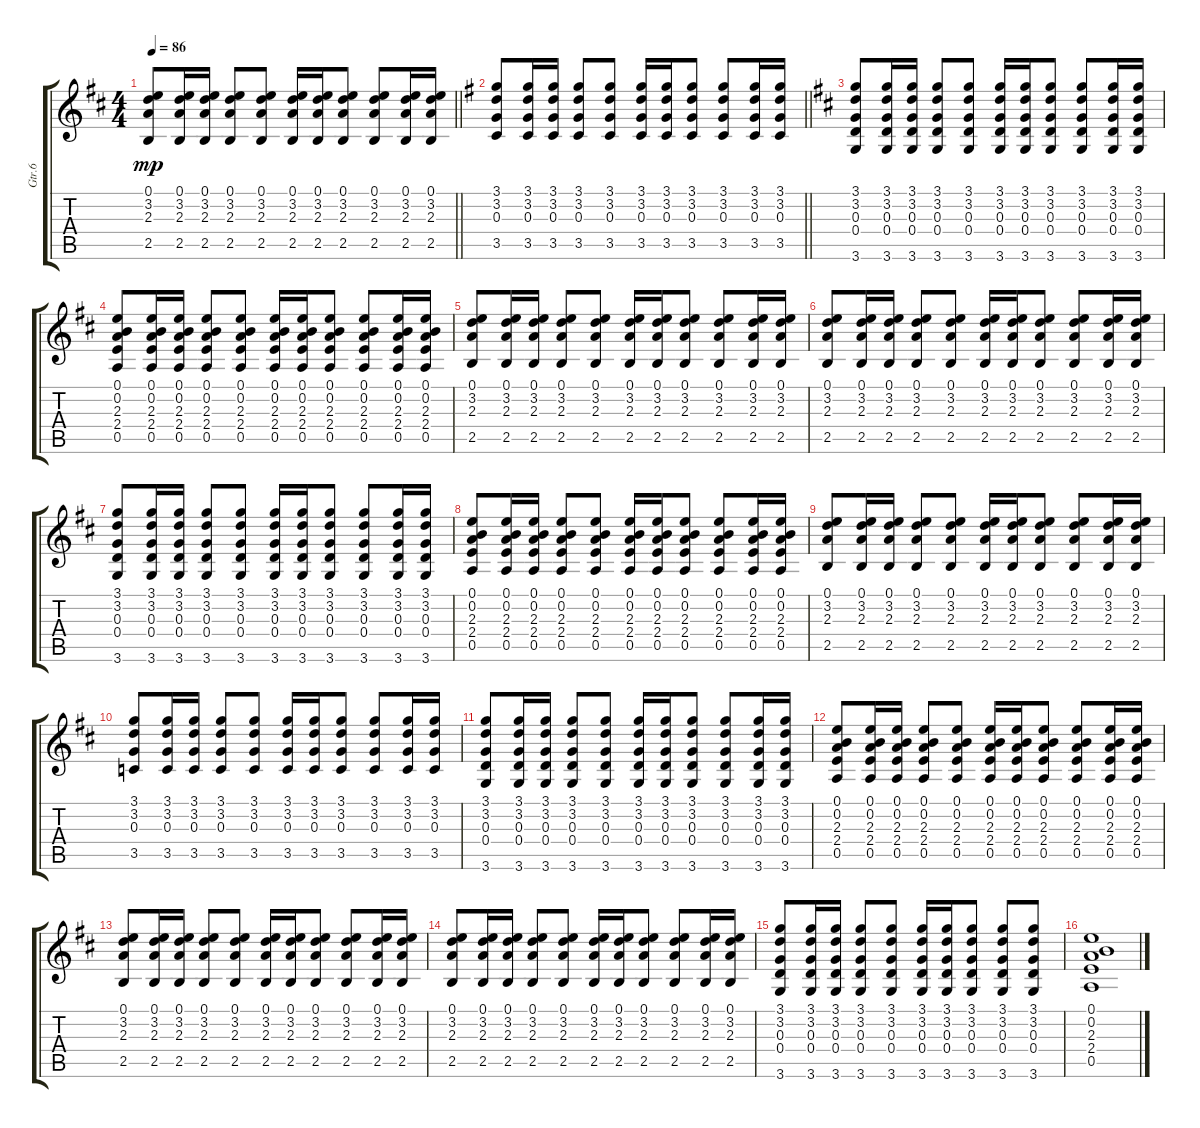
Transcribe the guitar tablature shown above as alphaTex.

\track ("Gtr.6" "Gtr.6") {instrument overdrivenguitar}
\staff {score tabs}
\tuning (E4 B3 G3 D3 A2 E2) {hide}
\ts (4 4)
\tempo 86
\clef g2
\barLineRight lightlight
\ks d
(0.1 3.2 2.3 2.5).8{dy mp} (0.1 3.2 2.3 2.5).16 (0.1 3.2 2.3 2.5).16 (0.1 3.2 2.3 2.5).8 (0.1 3.2 2.3 2.5).8 (0.1 3.2 2.3 2.5).16 (0.1 3.2 2.3 2.5).16 (0.1 3.2 2.3 2.5).8 (0.1 3.2 2.3 2.5).8 (0.1 3.2 2.3 2.5).16 (0.1 3.2 2.3 2.5).16 |
\barLineRight lightlight
\ks g
(3.1 3.2 0.3 3.5).8 (3.1 3.2 0.3 3.5).16 (3.1 3.2 0.3 3.5).16 (3.1 3.2 0.3 3.5).8 (3.1 3.2 0.3 3.5).8 (3.1 3.2 0.3 3.5).16 (3.1 3.2 0.3 3.5).16 (3.1 3.2 0.3 3.5).8 (3.1 3.2 0.3 3.5).8 (3.1 3.2 0.3 3.5).16 (3.1 3.2 0.3 3.5).16 |
\ks d
(3.1 3.2 0.3 0.4 3.6).8 (3.1 3.2 0.3 0.4 3.6).16 (3.1 3.2 0.3 0.4 3.6).16 (3.1 3.2 0.3 0.4 3.6).8 (3.1 3.2 0.3 0.4 3.6).8 (3.1 3.2 0.3 0.4 3.6).16 (3.1 3.2 0.3 0.4 3.6).16 (3.1 3.2 0.3 0.4 3.6).8 (3.1 3.2 0.3 0.4 3.6).8 (3.1 3.2 0.3 0.4 3.6).16 (3.1 3.2 0.3 0.4 3.6).16 |
(0.1 0.2 2.3 2.4 0.5).8 (0.1 0.2 2.3 2.4 0.5).16 (0.1 0.2 2.3 2.4 0.5).16 (0.1 0.2 2.3 2.4 0.5).8 (0.1 0.2 2.3 2.4 0.5).8 (0.1 0.2 2.3 2.4 0.5).16 (0.1 0.2 2.3 2.4 0.5).16 (0.1 0.2 2.3 2.4 0.5).8 (0.1 0.2 2.3 2.4 0.5).8 (0.1 0.2 2.3 2.4 0.5).16 (0.1 0.2 2.3 2.4 0.5).16 |
(0.1 3.2 2.3 2.5).8 (0.1 3.2 2.3 2.5).16 (0.1 3.2 2.3 2.5).16 (0.1 3.2 2.3 2.5).8 (0.1 3.2 2.3 2.5).8 (0.1 3.2 2.3 2.5).16 (0.1 3.2 2.3 2.5).16 (0.1 3.2 2.3 2.5).8 (0.1 3.2 2.3 2.5).8 (0.1 3.2 2.3 2.5).16 (0.1 3.2 2.3 2.5).16 |
(0.1 3.2 2.3 2.5).8 (0.1 3.2 2.3 2.5).16 (0.1 3.2 2.3 2.5).16 (0.1 3.2 2.3 2.5).8 (0.1 3.2 2.3 2.5).8 (0.1 3.2 2.3 2.5).16 (0.1 3.2 2.3 2.5).16 (0.1 3.2 2.3 2.5).8 (0.1 3.2 2.3 2.5).8 (0.1 3.2 2.3 2.5).16 (0.1 3.2 2.3 2.5).16 |
(3.1 3.2 0.3 0.4 3.6).8 (3.1 3.2 0.3 0.4 3.6).16 (3.1 3.2 0.3 0.4 3.6).16 (3.1 3.2 0.3 0.4 3.6).8 (3.1 3.2 0.3 0.4 3.6).8 (3.1 3.2 0.3 0.4 3.6).16 (3.1 3.2 0.3 0.4 3.6).16 (3.1 3.2 0.3 0.4 3.6).8 (3.1 3.2 0.3 0.4 3.6).8 (3.1 3.2 0.3 0.4 3.6).16 (3.1 3.2 0.3 0.4 3.6).16 |
(0.1 0.2 2.3 2.4 0.5).8 (0.1 0.2 2.3 2.4 0.5).16 (0.1 0.2 2.3 2.4 0.5).16 (0.1 0.2 2.3 2.4 0.5).8 (0.1 0.2 2.3 2.4 0.5).8 (0.1 0.2 2.3 2.4 0.5).16 (0.1 0.2 2.3 2.4 0.5).16 (0.1 0.2 2.3 2.4 0.5).8 (0.1 0.2 2.3 2.4 0.5).8 (0.1 0.2 2.3 2.4 0.5).16 (0.1 0.2 2.3 2.4 0.5).16 |
(0.1 3.2 2.3 2.5).8 (0.1 3.2 2.3 2.5).16 (0.1 3.2 2.3 2.5).16 (0.1 3.2 2.3 2.5).8 (0.1 3.2 2.3 2.5).8 (0.1 3.2 2.3 2.5).16 (0.1 3.2 2.3 2.5).16 (0.1 3.2 2.3 2.5).8 (0.1 3.2 2.3 2.5).8 (0.1 3.2 2.3 2.5).16 (0.1 3.2 2.3 2.5).16 |
(3.1 3.2 0.3 3.5).8 (3.1 3.2 0.3 3.5).16 (3.1 3.2 0.3 3.5).16 (3.1 3.2 0.3 3.5).8 (3.1 3.2 0.3 3.5).8 (3.1 3.2 0.3 3.5).16 (3.1 3.2 0.3 3.5).16 (3.1 3.2 0.3 3.5).8 (3.1 3.2 0.3 3.5).8 (3.1 3.2 0.3 3.5).16 (3.1 3.2 0.3 3.5).16 |
(3.1 3.2 0.3 0.4 3.6).8 (3.1 3.2 0.3 0.4 3.6).16 (3.1 3.2 0.3 0.4 3.6).16 (3.1 3.2 0.3 0.4 3.6).8 (3.1 3.2 0.3 0.4 3.6).8 (3.1 3.2 0.3 0.4 3.6).16 (3.1 3.2 0.3 0.4 3.6).16 (3.1 3.2 0.3 0.4 3.6).8 (3.1 3.2 0.3 0.4 3.6).8 (3.1 3.2 0.3 0.4 3.6).16 (3.1 3.2 0.3 0.4 3.6).16 |
(0.1 0.2 2.3 2.4 0.5).8 (0.1 0.2 2.3 2.4 0.5).16 (0.1 0.2 2.3 2.4 0.5).16 (0.1 0.2 2.3 2.4 0.5).8 (0.1 0.2 2.3 2.4 0.5).8 (0.1 0.2 2.3 2.4 0.5).16 (0.1 0.2 2.3 2.4 0.5).16 (0.1 0.2 2.3 2.4 0.5).8 (0.1 0.2 2.3 2.4 0.5).8 (0.1 0.2 2.3 2.4 0.5).16 (0.1 0.2 2.3 2.4 0.5).16 |
(0.1 3.2 2.3 2.5).8 (0.1 3.2 2.3 2.5).16 (0.1 3.2 2.3 2.5).16 (0.1 3.2 2.3 2.5).8 (0.1 3.2 2.3 2.5).8 (0.1 3.2 2.3 2.5).16 (0.1 3.2 2.3 2.5).16 (0.1 3.2 2.3 2.5).8 (0.1 3.2 2.3 2.5).8 (0.1 3.2 2.3 2.5).16 (0.1 3.2 2.3 2.5).16 |
(0.1 3.2 2.3 2.5).8 (0.1 3.2 2.3 2.5).16 (0.1 3.2 2.3 2.5).16 (0.1 3.2 2.3 2.5).8 (0.1 3.2 2.3 2.5).8 (0.1 3.2 2.3 2.5).16 (0.1 3.2 2.3 2.5).16 (0.1 3.2 2.3 2.5).8 (0.1 3.2 2.3 2.5).8 (0.1 3.2 2.3 2.5).16 (0.1 3.2 2.3 2.5).16 |
(3.1 3.2 0.3 0.4 3.6).8 (3.1 3.2 0.3 0.4 3.6).16 (3.1 3.2 0.3 0.4 3.6).16 (3.1 3.2 0.3 0.4 3.6).8 (3.1 3.2 0.3 0.4 3.6).8 (3.1 3.2 0.3 0.4 3.6).16 (3.1 3.2 0.3 0.4 3.6).16 (3.1 3.2 0.3 0.4 3.6).8 (3.1 3.2 0.3 0.4 3.6).8 (3.1 3.2 0.3 0.4 3.6).8 |
(0.1 0.2 2.3 2.4 0.5).1
